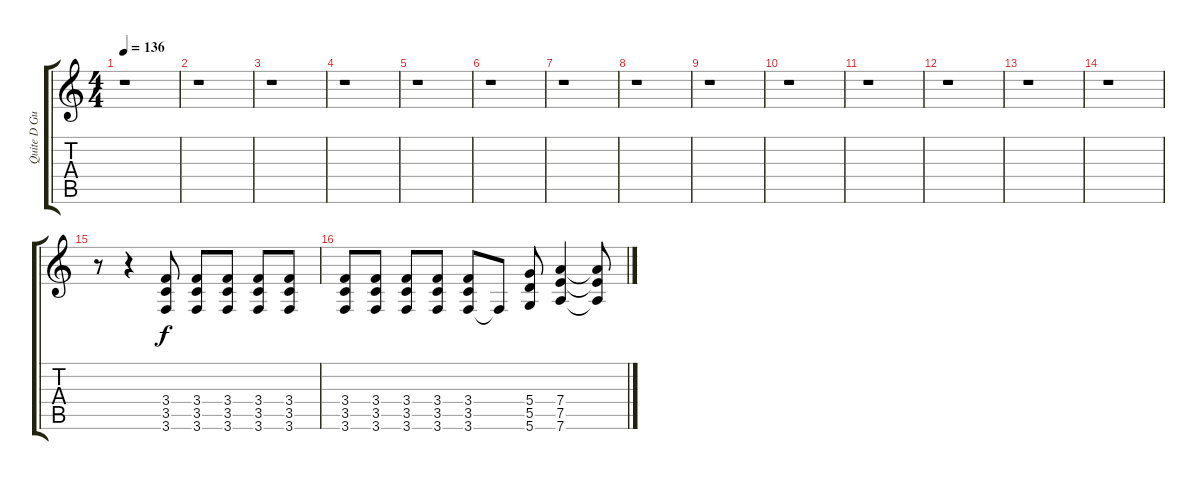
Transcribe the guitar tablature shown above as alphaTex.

\track ("Quite D Guitar" "Quite D Gu") {instrument distortionguitar}
\staff {score tabs}
\tuning (E4 B3 G3 D3 A2 D2) {hide}
\ts (4 4)
\tempo 136
\clef g2
\ks c
r.1{dy f} |
r.1 |
r.1 |
r.1 |
r.1 |
r.1 |
r.1 |
r.1 |
r.1 |
r.1 |
r.1 |
r.1 |
r.1 |
r.1 |
r.8 r.4 (3.4 3.5 3.6).8 (3.4 3.5 3.6).8 (3.4 3.5 3.6).8 (3.4 3.5 3.6).8 (3.4 3.5 3.6).8 |
(3.4 3.5 3.6).8 (3.4 3.5 3.6).8 (3.4 3.5 3.6).8 (3.4 3.5 3.6).8 (3.4 3.5 3.6).8 3.6{t}.8 (5.4 5.5 5.6).8 (7.4 7.5 7.6).4 (7.4{t} 7.5{t} 7.6{t}).8
